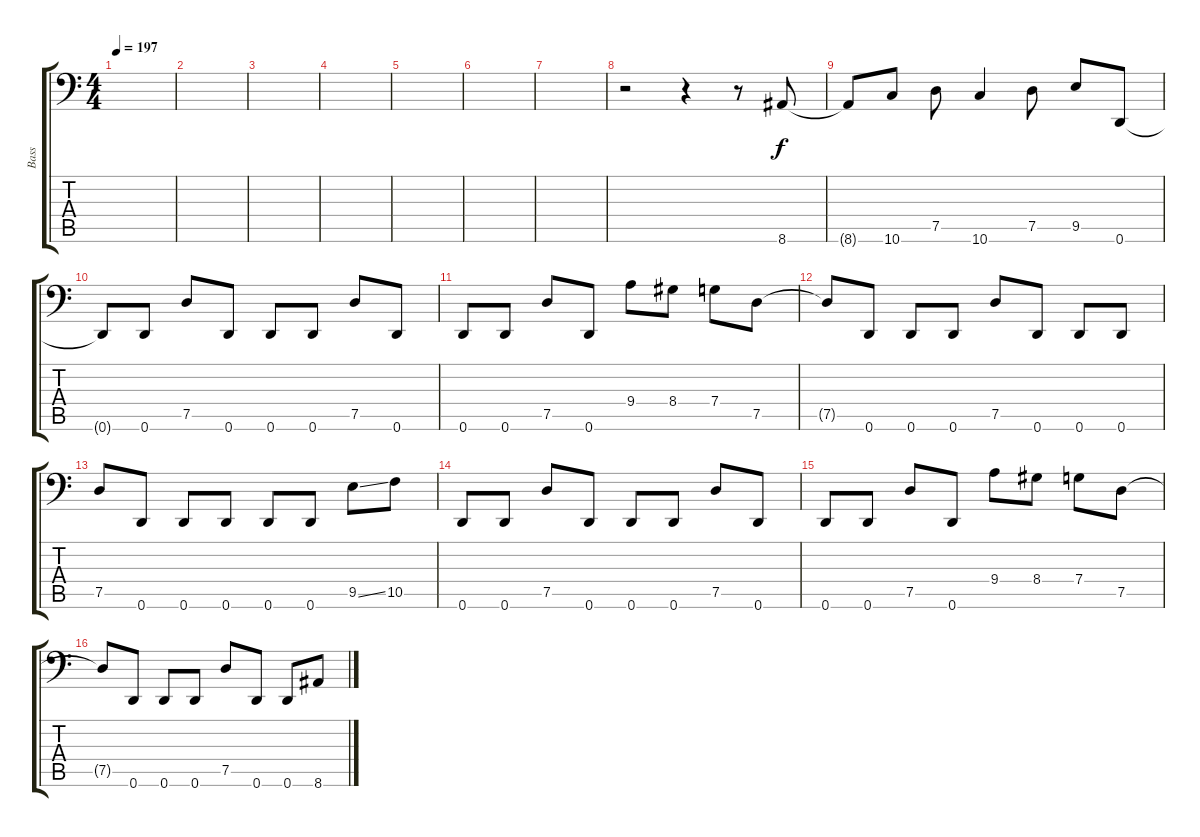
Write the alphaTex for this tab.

\track ("Bass" "Bass") {instrument electricbasspick}
\staff {score tabs}
\tuning (D3 A2 F2 C2 G1 D1) {hide}
\ts (4 4)
\tempo 197
\clef f4
\ks c
|
|
|
|
|
|
|
r.2 r.4 r.8 8.6.8 |
8.6{t}.8 10.6.8 7.5.8 10.6.4 7.5.8 9.5.8 0.6.8 |
0.6{t}.8 0.6.8 7.5.8 0.6.8 0.6.8 0.6.8 7.5.8 0.6.8 |
0.6.8 0.6.8 7.5.8 0.6.8 9.4.8 8.4.8 7.4.8 7.5.8 |
7.5{t}.8 0.6.8 0.6.8 0.6.8 7.5.8 0.6.8 0.6.8 0.6.8 |
7.5.8 0.6.8 0.6.8 0.6.8 0.6.8 0.6.8 9.5{ss}.8 10.5.8 |
0.6.8 0.6.8 7.5.8 0.6.8 0.6.8 0.6.8 7.5.8 0.6.8 |
0.6.8 0.6.8 7.5.8 0.6.8 9.4.8 8.4.8 7.4.8 7.5.8 |
7.5{t}.8 0.6.8 0.6.8 0.6.8 7.5.8 0.6.8 0.6.8 8.6.8
